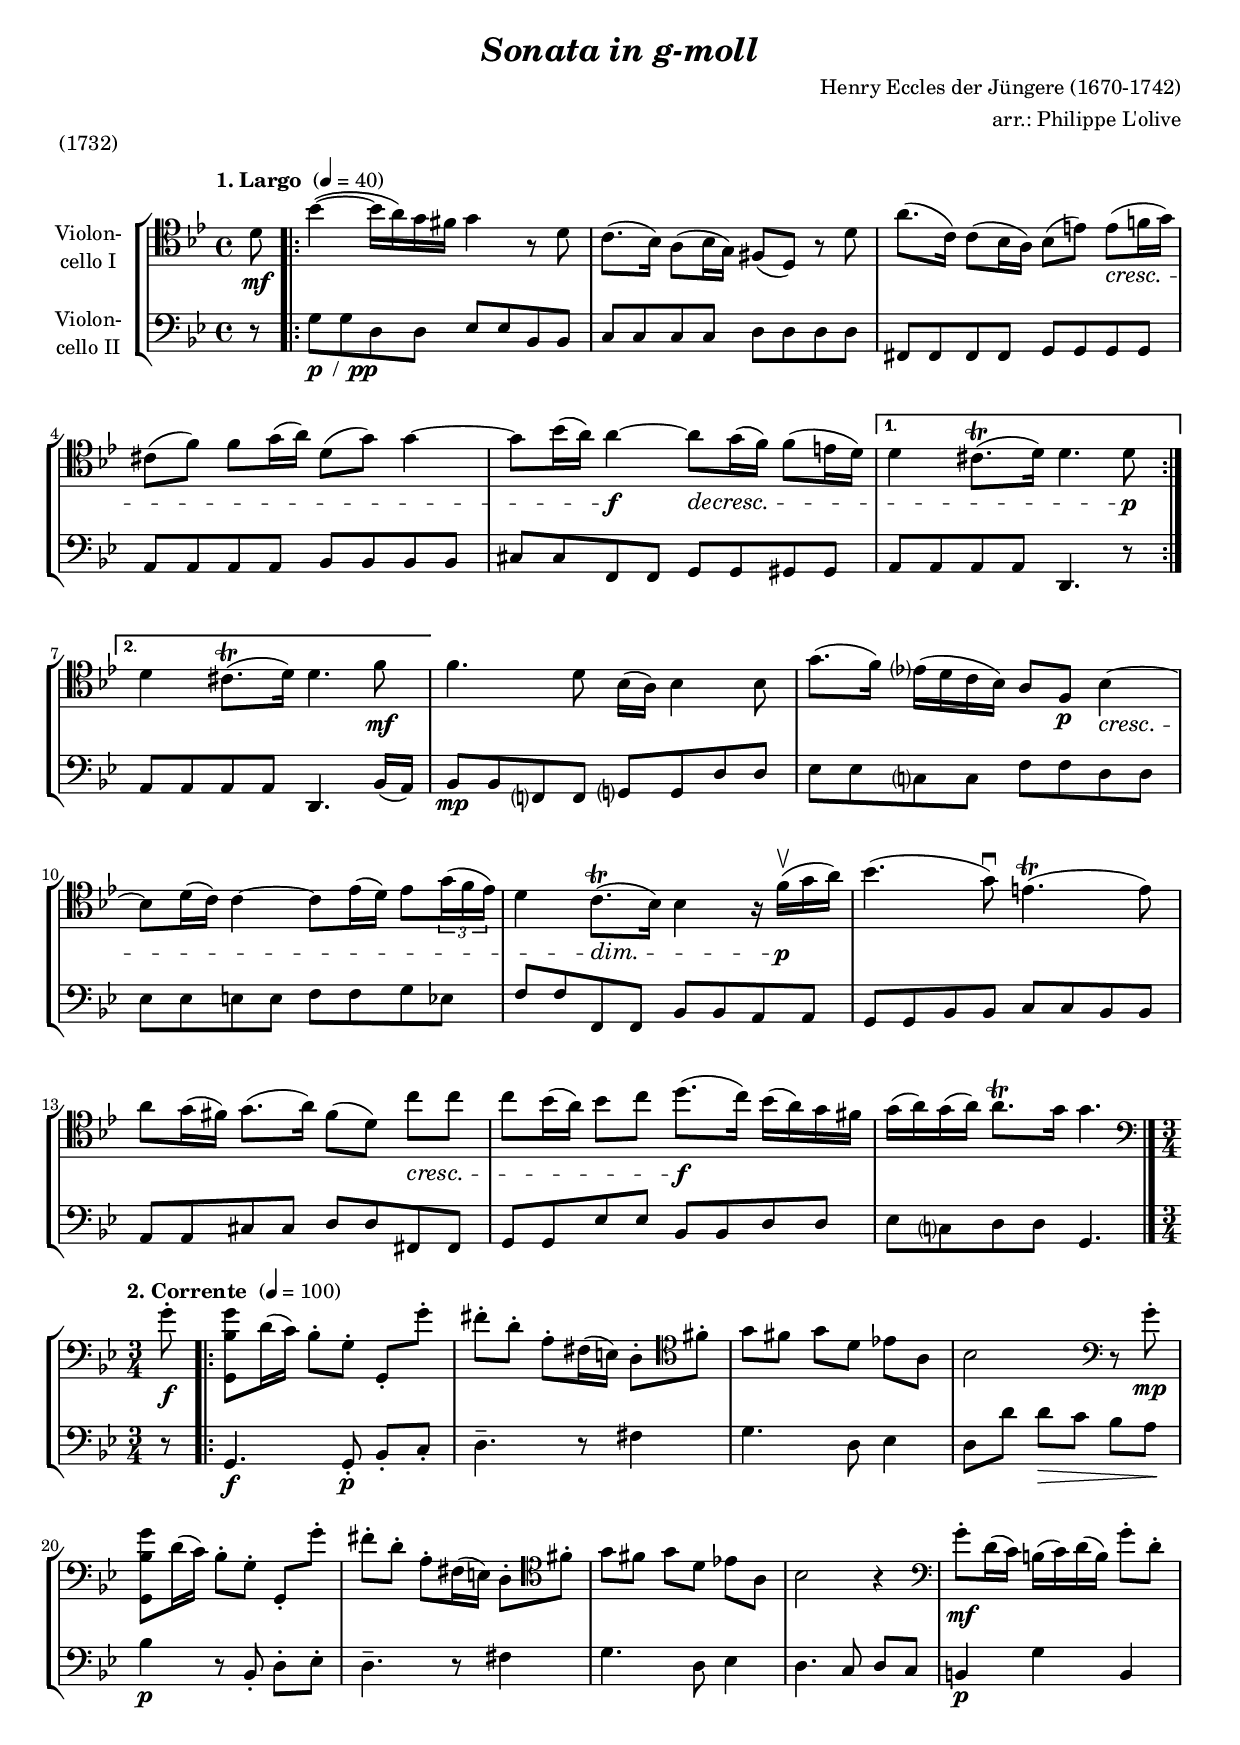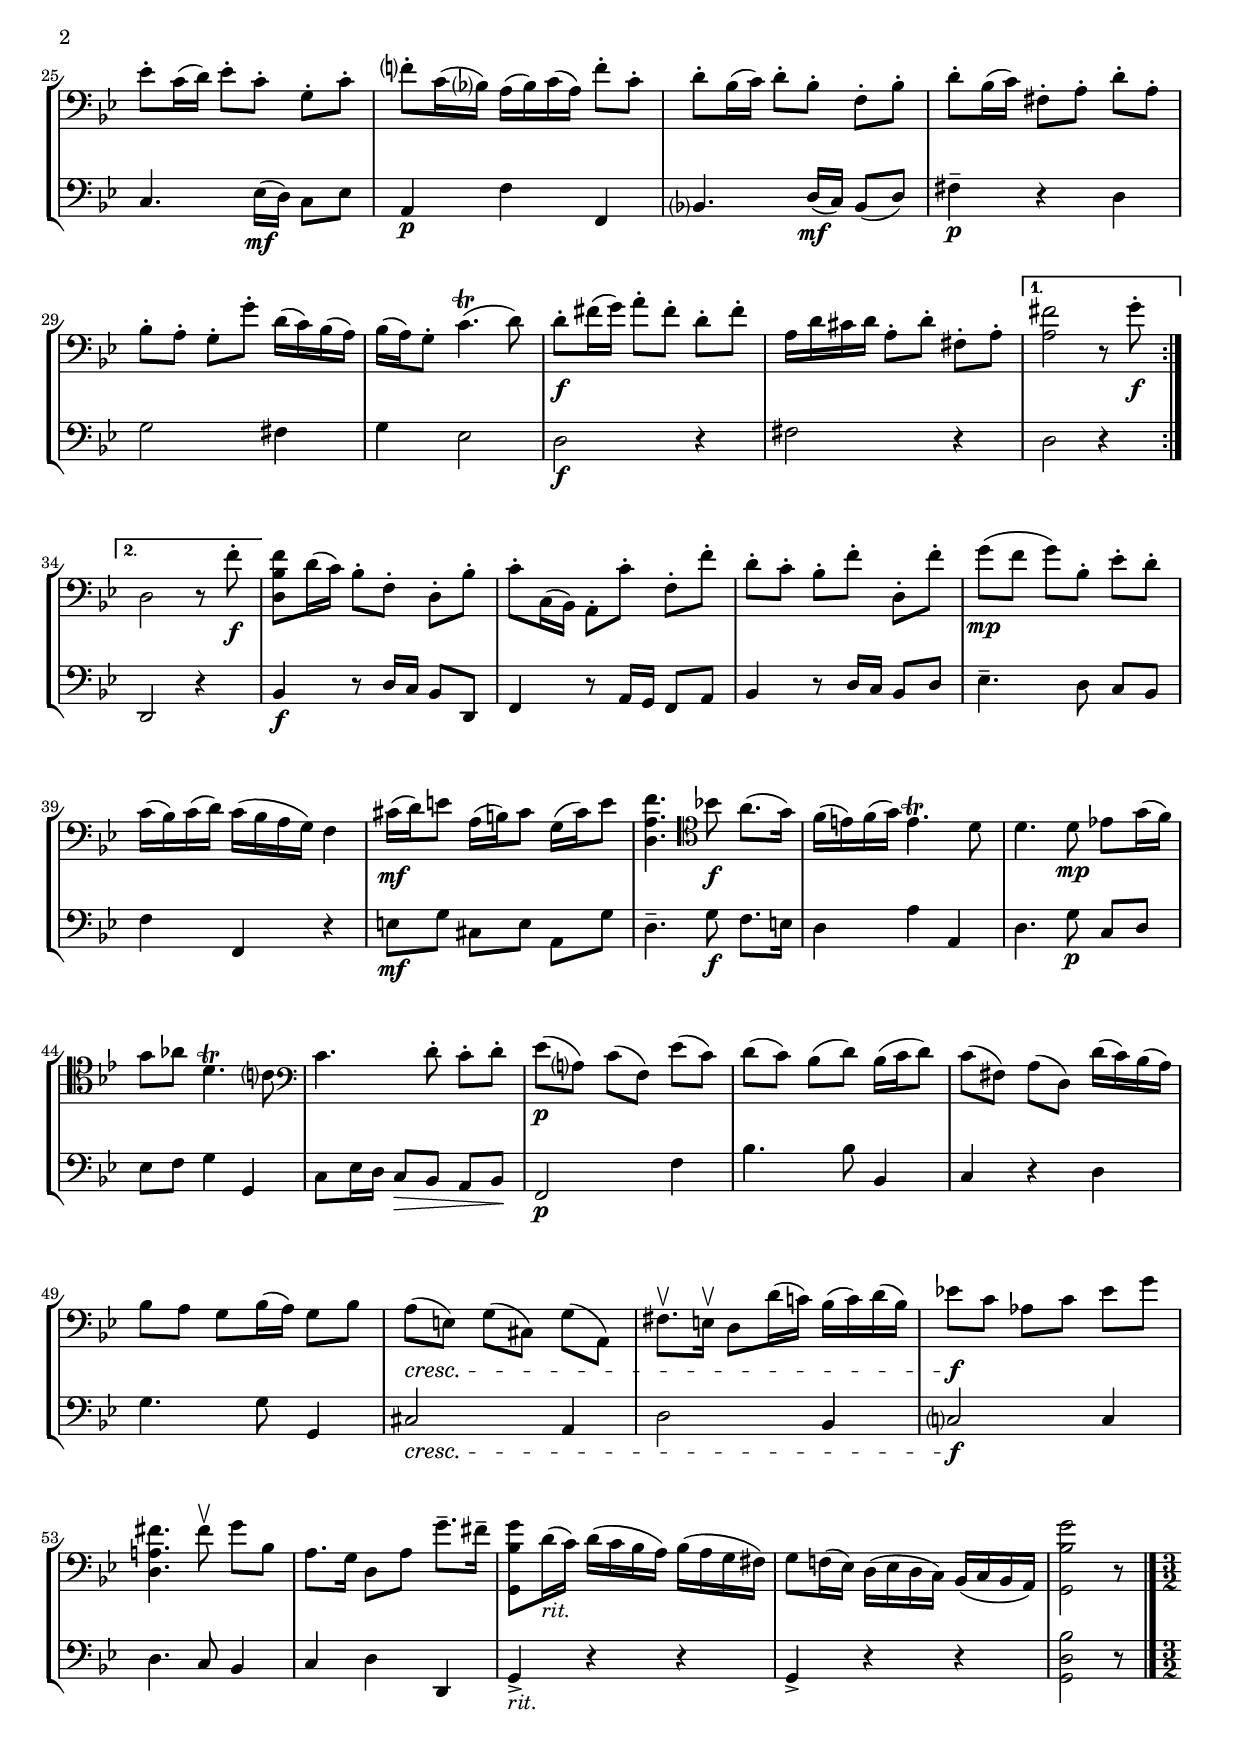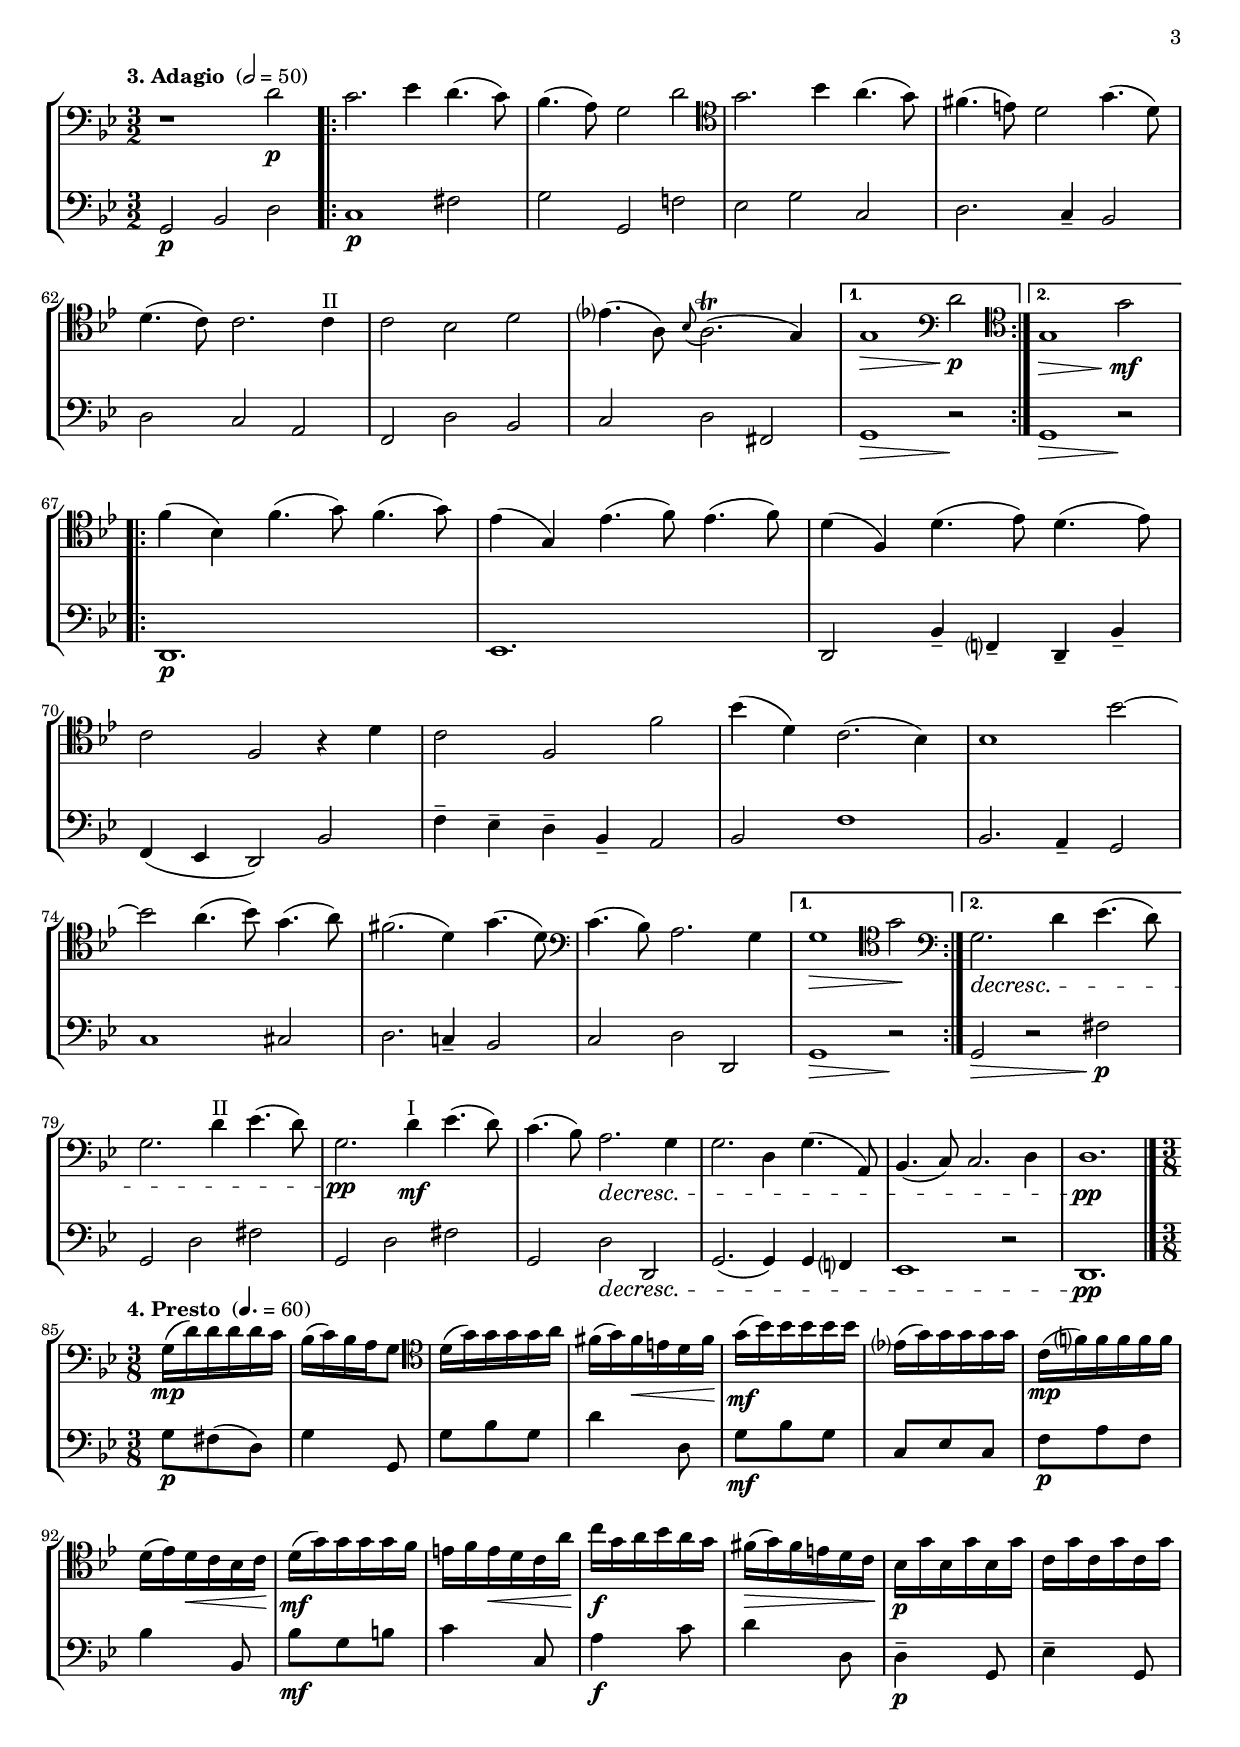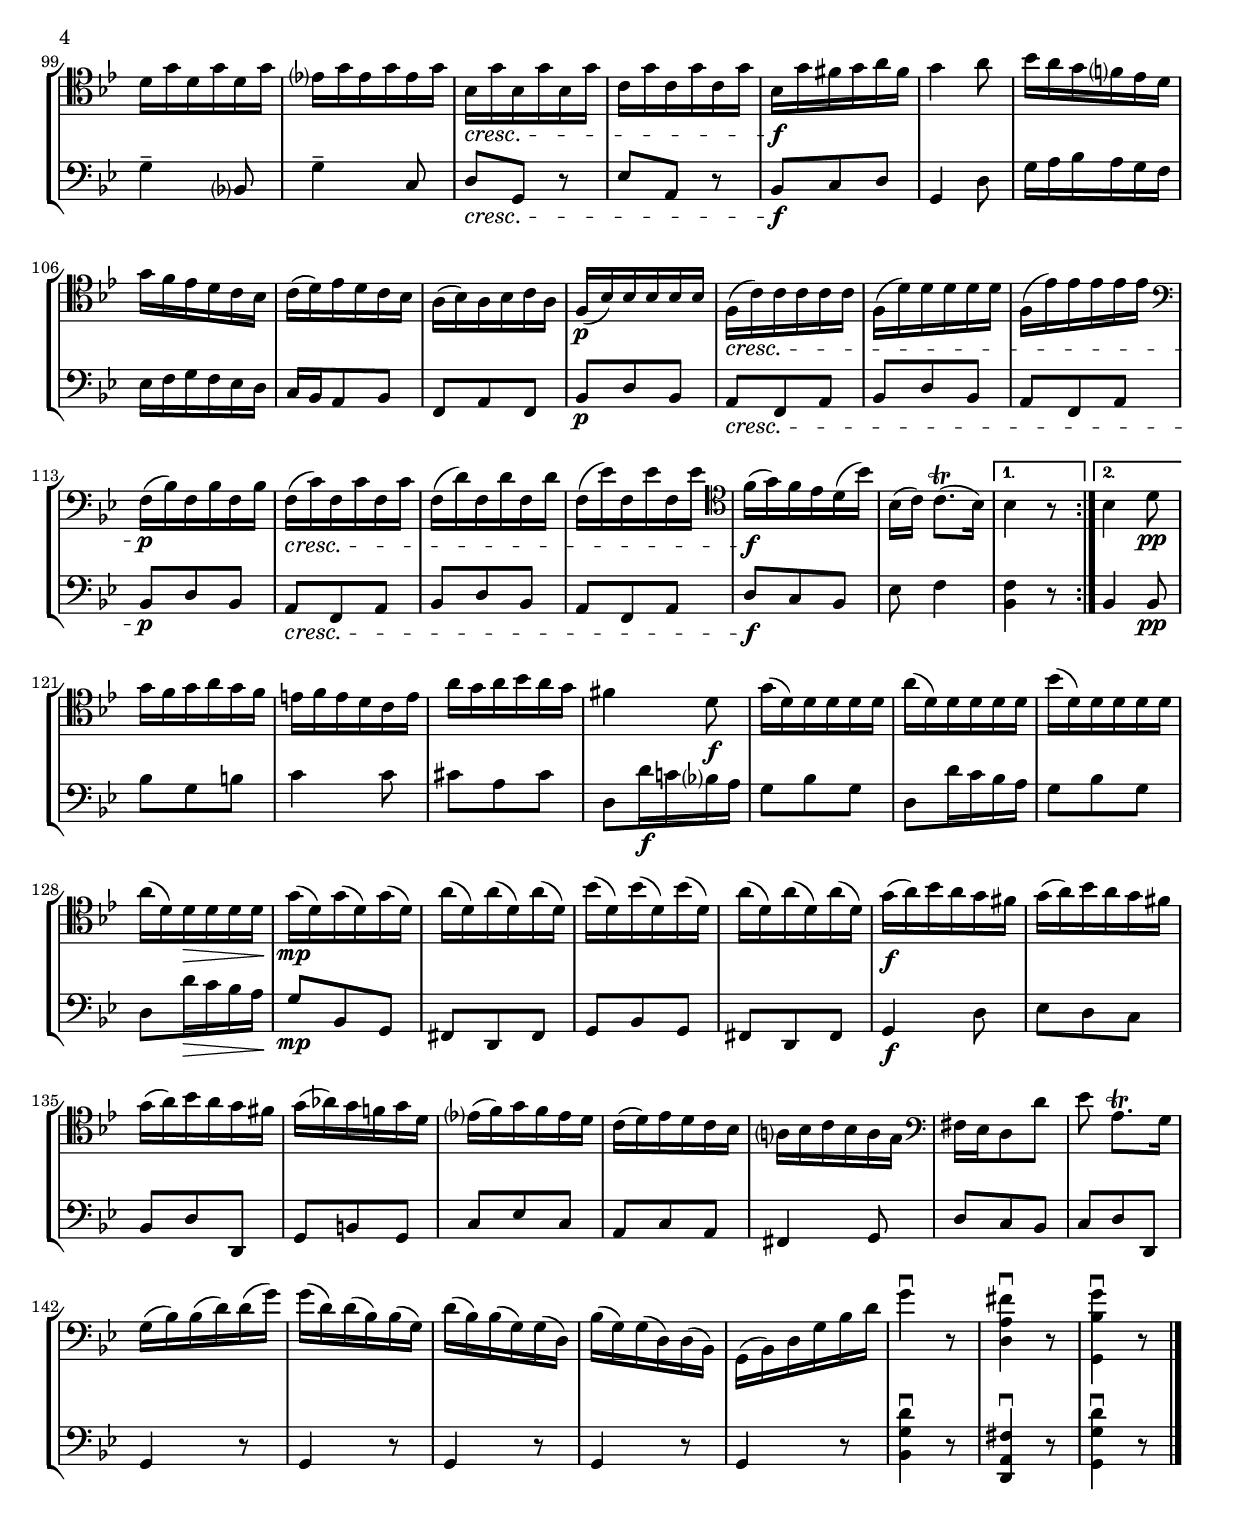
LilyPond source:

\version "2.18.2"
\include "deutsch.ly"

#(set-global-staff-size 18)

\header {
  title     = \markup \bold \italic "Sonata in g-moll"
  composer  = "Henry Eccles der Jüngere (1670-1742)"
  arranger  = "arr.: Philippe L'olive"
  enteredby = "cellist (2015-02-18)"
  piece     = "(1732)"
}

voiceconsts = {
  \key g \minor
  \clef "bass"
  %\numericTimeSignature
  \compressFullBarRests
}

%mihi = "clarinet"
mihi = "trumpet"
mist = "string ensemble 1"
miba = "drawbar organ"
%miba = "electric bass (pick)"
%mikl = "acoustic grand"

introa = {            \tempo "1. Largo "     4=40  \time 4/4 }
introb = { \break     \tempo "2. Corrente "  4=100 \time 3/4 }
introc = { \pageBreak \tempo "3. Adagio "    2=50  \time 3/2 }
introd = { \break     \tempo "4. Presto "   4.=60  \time 3/8 }

arco = \markup \italic "arco"
papp = \markup { \dynamic p " / " \dynamic pp }
pizz = \markup \italic "pizz."
rit  = \markup \italic "rit."

va = \relative c' {
  \voiceconsts
  \clef "tenor"
  
  \introa
  \partial 8 d8\mf
  \repeat volta 2 {
    b'4(~ b16 a) g fis g4 r8 d
    c8.( b16) a8( b16 g) fis8( d) r d'
    a'8.( c,16) c8( b16 a) b8( e) e(\cresc f!16 g)

    cis,8( f) f g16( a) d,8( g) g4~
    g8 b16( a) a4~\f a8\decresc g16( f) f8( e16 d)
  }
  \alternative {
    { d4 cis8.(\trill d16) d4. d8\p }
    { d4 cis8.(\trill d16) d4. f8\mf }
  }

  f4. d8 b16( a) b4 b8
  g'8.( f16) es?( d c b) a8 f\p b4~\cresc
  b8 d16( c) c4~ c8 es16( d) es8 \times 2/3 { g16( f es) }
  d4 c8.(\trill\dim b16) b4 r16 f'(\p\upbow g a)

  b4.( g8)\downbow e4.(\trill e8)
  a g16( fis) g8.( a16) fis8( d) c'[\cresc c]
  c b16( a) b8 c d8.(\f c16) b( a) g fis
  g( a) g( a) a8.\trill g16 g4. \bar "|."
  
  \introb \clef "bass"
  \partial 8 g8-.\f
  \repeat volta 2 {
    <g,, b' g'> d''16( c) b8-. g-. g,[-. g'']-.
    fis-. d-. a-. fis16( e) d8-. \clef "tenor" fis'-.
    g fis g[ d] es! a,
    b2 \clef "bass" r8 g'8-.\mp
    
    <g,, b' g'> d''16( c) b8-. g-. g,[-. g'']-.
    fis-. d-. a-. fis16( e) d8-. \clef "tenor" fis'-.
    g fis g[ d] es! a,
    b2 r4 \clef "bass"
    g'8-.\mf d16( c) h( c) d( h) g'8-. d-.

    es-. c16( d) es8[-. c]-. g-. c-.
    f?-. c16( b?) a( b) c( a) f'8-. c-.
    d-. b16( c) d8[-. b]-. f-. b-.
    d-. b16( c) fis,8[-. a]-. d-. a-.

    b-. a-. g[-. g']-. d16( c) b( a)
    b( a) g8-. c4.(\trill d8)
    d-.\f fis16( g) a8[-. fis]-. d[-. fis]-.
    a,16 d cis d a8[-. d]-. fis,-. a-.
  }
  \alternative {
    { <a fis'>2 r8 g'-.\f }
    { d,2 r8 f'-.\f }
  }

  <d, b' f'> d'16( c) b8[-. f]-. d-. b'-.
  c-. c,16( b) a8[-. c']-. f,-. f'-.
  d-. c-. b[-. f']-. d,-. f'-.
  g(\mp f g)[ b,]-. es-. d-.

  c16( b) c( d) c( b a g) f4
  cis'16(\mf d) e8 a,16( h) cis8 g16( cis) e8
  <d, a' f'>4. \clef "tenor" b''!8\f a8.( g16)
  f( e) f( g) e4.\trill d8
  d4. d8\mp es! g16( f)

  g8 as d,4.\trill c?8 \clef "bass"
  c4. d8-. c[-. d]-.
  es(\p a,?) c[( f,)] es'( c)
  d( c) b[( d)] b16( c d8)
  c( fis,) a[( d,)] d'16( c) b( a)

  b8 a g b16( a) g8 b
  a(\cresc e) g[( cis,)] g'( a,)
  fis'8.\upbow e16\upbow d8 d'16( c!) b( c) d( b)
  es!8\f c as[ c] es g
  <d, a'! fis'>4. fis'8\upbow g[ b,]

  a8. g16 d8 a' g'8.-- fis16--
  <g,, b' g'>8 d''16(_\rit c) d( c b a) b( a g fis)
  g8 f!16( es) d( es d c) b( c b a)
  <g b' g'>2 r8 \bar "|."

  \introc
  \partial 1. r1 d''2\p
  \repeat volta 2 {
    c2. es4 d4.( c8)
    b4.( a8) g2 d' \clef "tenor"
    g2. b4 a4.( g8)

    fis4.( e8) d2 g4.( d8)
    d4.( c8) c2. c4^"II"
    c2 b d
    es?4.( a,8) \appoggiatura b a2.(\trill g4)
  }
  \alternative {
    { g1\> \clef "bass" d'2\!\p }
    { \clef "tenor" g,1\> g'2\!\mf }
  }
  \repeat volta 2 {
    f4( b,) f'4.( g8) f4.( g8)
    es4( g,) es'4.( f8) es4.( f8)
    d4( f,) d'4.( es8) d4.( es8)
    c2 f, r4 d'

    c2 f, f'
    b4( d,) c2.( b4)
    b1 b'2~
    b a4.( b8) g4.( a8)
    fis2.( d4) g4.( d8) \clef "bass"

    c4.( b8) a2. g4
  }
  \alternative {
    { g1\> \clef "tenor" g'2\! \clef "bass" }
    { g,2.\decresc d'4 es4.( d8) }
  }
  g,2. d'4^"II" es4.( d8)

  g,2.\pp d'4^"I"\mf es4.( d8)
  c4.( b8) a2.\decresc g4
  g2. d4 g4.( a,8)
  b4.( c8) c2. d4
  d1.\pp \bar "|."

  \introd
  \repeat volta 2 {
    g16(\mp d') d d d c
    b( c) b a g8 \clef "tenor"
    d'16( g) g g g a
    fis( g) fis\< e d fis\!
    g(\mf b) b b b b

    es,?( g) g g g g
    c,(\mp f?) f f f f
    d( es) d\< c b c\!
    d(\mf g) g g g f
    e f e\< d c a'\!
    c\f g a b a g

    fis(\> g) fis e d c\!
    b\p g' b, g' b, g'
    c, g' c, g' c, g'
    d g d g d g
    es? g es g es g
    b,\cresc g' b, g' b, g'

    c, g' c, g' c, g'
    b,\f g' fis g a fis
    g4 a8
    b16 a g f? es d
    g f es d c b
    c( d) es d c b
    a( b) a b c a

    f(\p b) b b b b
    f(\cresc c') c c c c
    f,( d') d d d d
    f,( es') es es es es \clef "bass"
    f,(\p b) f b f b
    f(\cresc c') f, c' f, c'

    f,( d') f, d' f, d'
    f,( es') f, es' f, es' \clef "tenor"
    f(\f g) f es d( b')
    b,[( c)] c8.(\trill b16)
  }
  \alternative {
    { b4 r8 }
    { b4 d8\pp }
  }
  g16 f g a g f

  e f e d c e
  a g a b a g
  fis4 d8\f
  g16( d) d d d d
  a'( d,) d d d d
  b'( d,) d d d d

  a'( d,) d\> d d d\!
  g(\mp d) g( d) g( d)
  a'( d,) a'( d,) a'( d,)
  b'( d,) b'( d,) b'( d,)
  a'( d,) a'( d,) a'( d,)
  g(\f a) b a g fis

  g( a) b a g fis
  g( a) b a g fis
  g( as) g f! g d
  es?( f) g f es d
  c( d) es d c b
  a? b c b a g \clef "bass"

  fis es d8 d'
  es a,8.[\trill g16]
  g( b) b( d) d( g)
  g( d) d( b) b( g)
  d'( b) b( g) g( d)

  b'( g) g( d) d( b)
  g( b) d g b d
  g4\downbow r8
  <d, a' fis'>4\downbow r8
  <g, b' g'>4\downbow r8 \bar "|."
}

vb = \relative c' {
  \voiceconsts
  
  \introa
  \partial 8 r8
  \repeat volta 2 {
    g_\papp g d d es es b b
    c c c c d d d d
    fis, fis fis fis g g g g

    a a a a b b b b
    cis cis f, f g g gis gis
  }
  \alternative {
    { a a a a d,4. r8 }
    { a'8 a a a d,4. b'16( a) }
  }

  b8\mp b f? f g? g d' d
  es es c? c f f d d
  es es e e f f g es
  f f f, f b b a a

  g g b b c c b b
  a a cis cis d d fis, fis
  g g es' es b b d d
  es c? d d g,4. \bar "|."
  
  \introb
  \partial 8 r8
  \repeat volta 2 {
    g4.\f g8-.\p b[-. c]-.
    d4.-- r8 fis4
    g4. d8 es4
    d8 d' d[\> c] b a\!

    b4\p r8 b,-. d[-. es]-.
    d4.-- r8 fis4
    g4. d8 es4
    d4. c8 d[ c]
    h4\p g' h,

    c4. es16(\mf d) c8[ es]
    a,4\p f' f,
    b?4. d16(\mf c) b8[( d)]
    fis4--\p r d

    g2 fis4
    g es2
    d\f r4
    fis2 r4
  }
  \alternative {
    { d2 r4 }
    { d,2 r4 }
  }

  b'\f r8 d16 c b8 d,
  f4 r8 a16 g f8 a
  b4 r8 d16 c b8 d
  es4.-- d8 c[ b]

  f'4 f, r
  e'8\mf g cis,[ e] a, g'
  d4.-- g8\f f8. e16
  d4 a' a,
  d4. g8\p c,[ d]

  es f g4 g,
  c8 es16 d c8\> b a[ b]\!
  f2\p f'4
  b4. b8 b,4
  c r d

  g4. g8 g,4
  cis2\cresc a4
  d2 b4
  c?2\f c4
  d4. c8 b4

  c d d,
  g->_\rit r r
  g-> r r
  <g d' b'>2 r8 \bar "|."

  \introc
  \partial 1. g2\p b d
  \repeat volta 2 {
    c1\p fis2
    g g, f'!
    es g c,

    d2. c4-- b2
    d c a
    f d' b
    c d fis,
  }
  \alternative {
    { g1\> r2\! }
    { g1\> r2\! }
  }
  \repeat volta 2 {
    d1.\p
    es
    d2 b'4-- f?-- d-- b'--
    f( es d2) b'

    f'4-- es-- d-- b-- a2
    b f'1
    b,2. a4-- g2
    c1 cis2
    d2. c!4-- b2

    c d d,
  }
  \alternative {
    { g1\> r2\! }
    { g\> r fis'\!\p }
  }
  g, d' fis

  g, d' fis
  g, d'\decresc d,
  g2.( g4) g f?
  es1 r2
  d1.\pp \bar "|."

  \introd
  \repeat volta 2 {
    g'8\p fis( d)
    g4 g,8
    g' b g
    d'4 d,8
    g\mf b g

    c, es c
    f\p a f
    b4 b,8
    b'\mf g h
    c4 c,8
    a'4\f c8

    d4 d,8
    d4--\p g,8
    es'4-- g,8
    g'4-- b,?8
    g'4-- c,8
    d\cresc g, r

    es' a, r
    b\f c d
    g,4 d'8
    g16 a b a g f
    es f g f es d
    c b a8 b
    f a f

    b\p d b
    a\cresc f a
    b d b
    a f a
    b\p d b
    a\cresc f a

    b d b
    a f a
    d\f c b
    es f4
  }
  \alternative {
    { <b, f'> r8 }
    { b4 b8\pp }
  }
  b' g h

  c4 c8
  cis a cis
  d, d'16\f c! b? a
  g8 b g
  d d'16 c b a
  g8 b g

  d d'16\> c b a\!
  g8\mp b, g
  fis d fis
  g b g
  fis d fis
  g4\f d'8

  es d c
  b d d,
  g h g
  c es c
  a c a
  fis4 g8

  d' c b
  c d d,
  g4 r8
  g4 r8
  g4 r8

  g4 r8
  g4 r8
  <b g' d'>4\downbow r8
  <d, a' fis'>4\downbow r8
  <g g' d'>4\downbow r8 \bar "|."
}


music = \new StaffGroup <<
      \new Staff {
        \set Staff.midiInstrument = \mist
        \set Staff.instrumentName = \markup \center-column { "Violon-" "cello I" }
        \transpose g g { \va }
      }

      \new Staff {
        \set Staff.midiInstrument = \miba
        \set Staff.instrumentName = \markup \center-column { "Violon-" "cello II" }
        \transpose g g { \vb }
      }
>>

\book {
  \score {
   \music
    \layout {}
  }

  \score {
    \unfoldRepeats \music

    \midi {
      \context {
        \Score
      }
    }
  }
}
